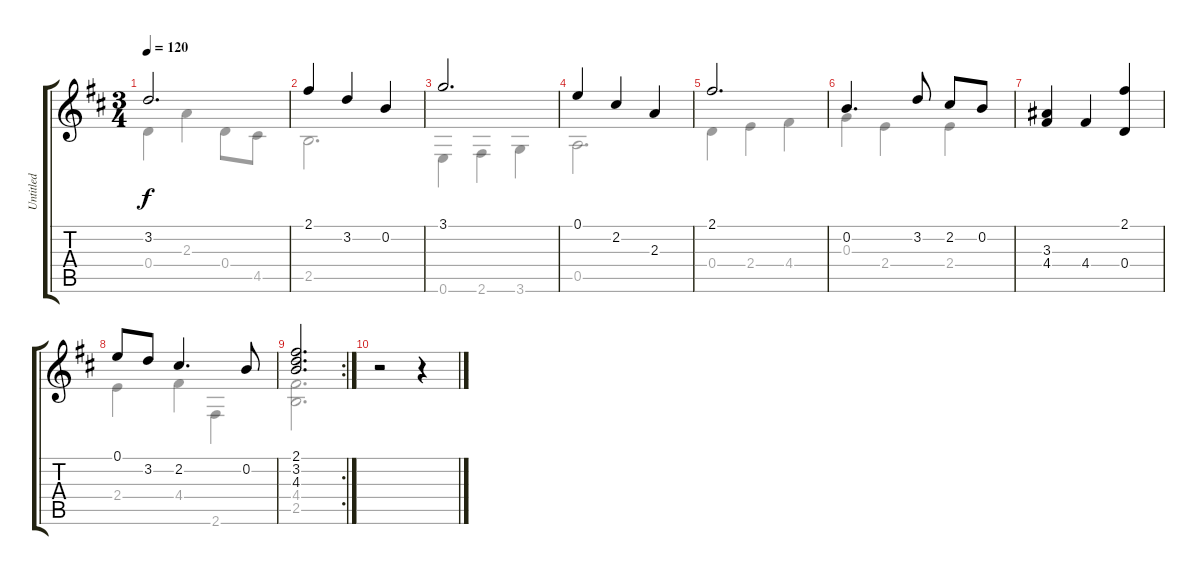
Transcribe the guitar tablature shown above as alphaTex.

\track ("Untitled" "Untitled") {instrument acousticguitarnylon}
\staff {score tabs}
\tuning (E4 B3 G3 D3 A2 E2) {hide}
\voice
\ts (3 4)
\tempo 120
\clef g2
\ks d
3.2.2{d dy f} |
2.1.4 3.2.4 0.2.4 |
3.1.2{d} |
0.1.4 2.2.4 2.3.4 |
2.1.2{d} |
0.2.4{d} 3.2.8 2.2.8 0.2.8 |
(3.3 4.4).4 4.4.4 (2.1 0.4).4 |
0.1.8 3.2.8 2.2.4{d} 0.2.8 |
\rc 2
(2.1 3.2 4.3).2{d} |
r.2 r.4
\voice
\clef g2
\ottava regular
\simile none
\ks d
0.4.4{dy f} 2.3.4 0.4.8 4.5.8 |
2.5.2{d} |
0.6.4 2.6.4 3.6.4 |
0.5.2{d} |
0.4.4 2.4.4 4.4.4 |
0.3.4 2.4.4 2.4.4 |
|
2.4.4 4.4.4 2.6.4 |
(4.4 2.5).2{d} |
